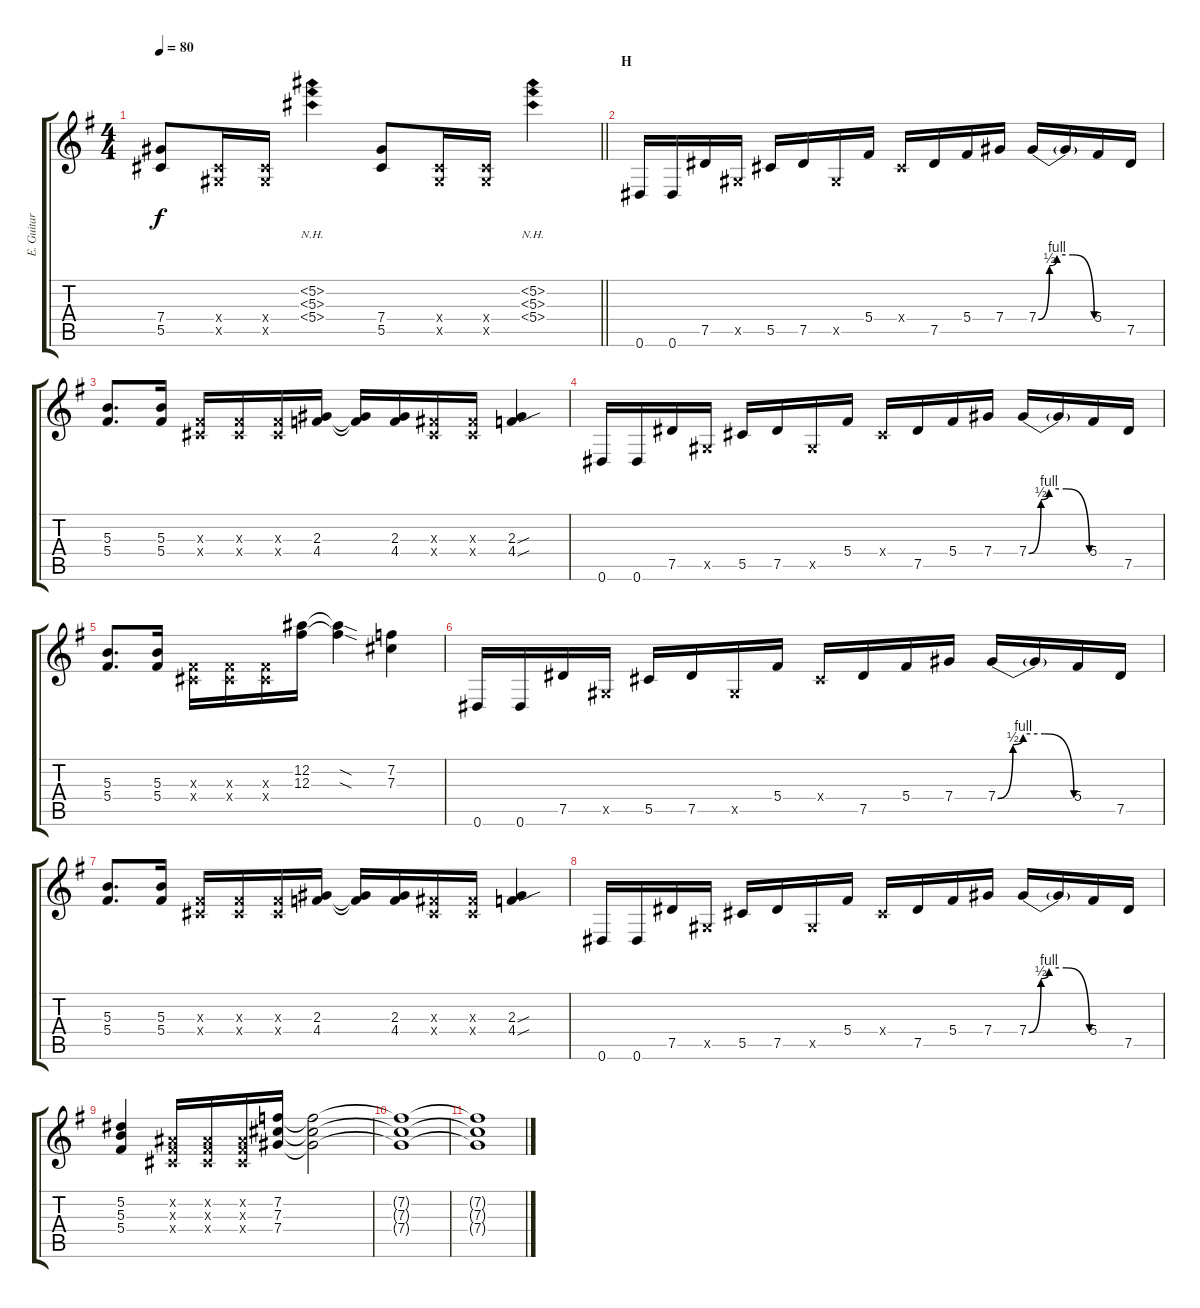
\track ("E. Guitar I" "E. Guitar ") {instrument distortionguitar}
\staff {score tabs}
\tuning (Eb4 Bb3 Gb3 Db3 Ab2 Eb2) {hide}
\ts (4 4)
\tempo 80
\clef g2
\barLineRight lightlight
\ks g
(7.4 5.5).8{dy f} (0.4{x} 0.5{x}).16 (0.4{x} 0.5{x}).16 (5.2{nh} 5.3{nh} 5.4{nh}).4 (7.4 5.5).8 (0.4{x} 0.5{x}).16 (0.4{x} 0.5{x}).16 (5.2{nh} 5.3{nh} 5.4{nh}).4 |
\section ("" "H")
0.6.16 0.6.16 7.5.16 0.5{x}.16 5.5.16 7.5.16 0.5{x}.16 5.4.16 0.4{x}.16 7.5.16 5.4.16 7.4.16 7.4{be (custom 0 0 12 2 20 4 37 4 60 0)}.16 7.4{t}.16 5.4.16 7.5.16 |
(5.3 5.4).8{d} (5.3 5.4).16 (0.3{x} 0.4{x}).16 (0.3{x} 0.4{x}).16 (0.3{x} 0.4{x}).16 (2.3 4.4).16 (2.3{t} 4.4{t}).16 (2.3 4.4).16 (0.3{x} 0.4{x}).16 (0.3{x} 0.4{x}).16 (2.3{sou} 4.4{sou}).4 |
0.6.16 0.6.16 7.5.16 0.5{x}.16 5.5.16 7.5.16 0.5{x}.16 5.4.16 0.4{x}.16 7.5.16 5.4.16 7.4.16 7.4{be (custom 0 0 12 2 20 4 37 4 60 0)}.16 7.4{t}.16 5.4.16 7.5.16 |
(5.3 5.4).8{d} (5.3 5.4).16 (0.3{x} 0.4{x}).16 (0.3{x} 0.4{x}).16 (0.3{x} 0.4{x}).16 (12.2 12.3).16 (12.2{sod t} 12.3{sod t}).4 (7.2 7.3).4 |
0.6.16 0.6.16 7.5.16 0.5{x}.16 5.5.16 7.5.16 0.5{x}.16 5.4.16 0.4{x}.16 7.5.16 5.4.16 7.4.16 7.4{be (custom 0 0 12 2 20 4 37 4 60 0)}.16 7.4{t}.16 5.4.16 7.5.16 |
(5.3 5.4).8{d} (5.3 5.4).16 (0.3{x} 0.4{x}).16 (0.3{x} 0.4{x}).16 (0.3{x} 0.4{x}).16 (2.3 4.4).16 (2.3{t} 4.4{t}).16 (2.3 4.4).16 (0.3{x} 0.4{x}).16 (0.3{x} 0.4{x}).16 (2.3{sou} 4.4{sou}).4 |
0.6.16 0.6.16 7.5.16 0.5{x}.16 5.5.16 7.5.16 0.5{x}.16 5.4.16 0.4{x}.16 7.5.16 5.4.16 7.4.16 7.4{be (custom 0 0 12 2 20 4 37 4 60 0)}.16 7.4{t}.16 5.4.16 7.5.16 |
(5.2 5.3 5.4).4 (0.2{x} 0.3{x} 0.4{x}).16 (0.2{x} 0.3{x} 0.4{x}).16 (0.2{x} 0.3{x} 0.4{x}).16 (7.2 7.3 7.4).16 (7.2{t} 7.3{t} 7.4{t}).2 |
(7.2{t} 7.3{t} 7.4{t}).1{volume 0} |
(7.2{t} 7.3{t} 7.4{t}).1
